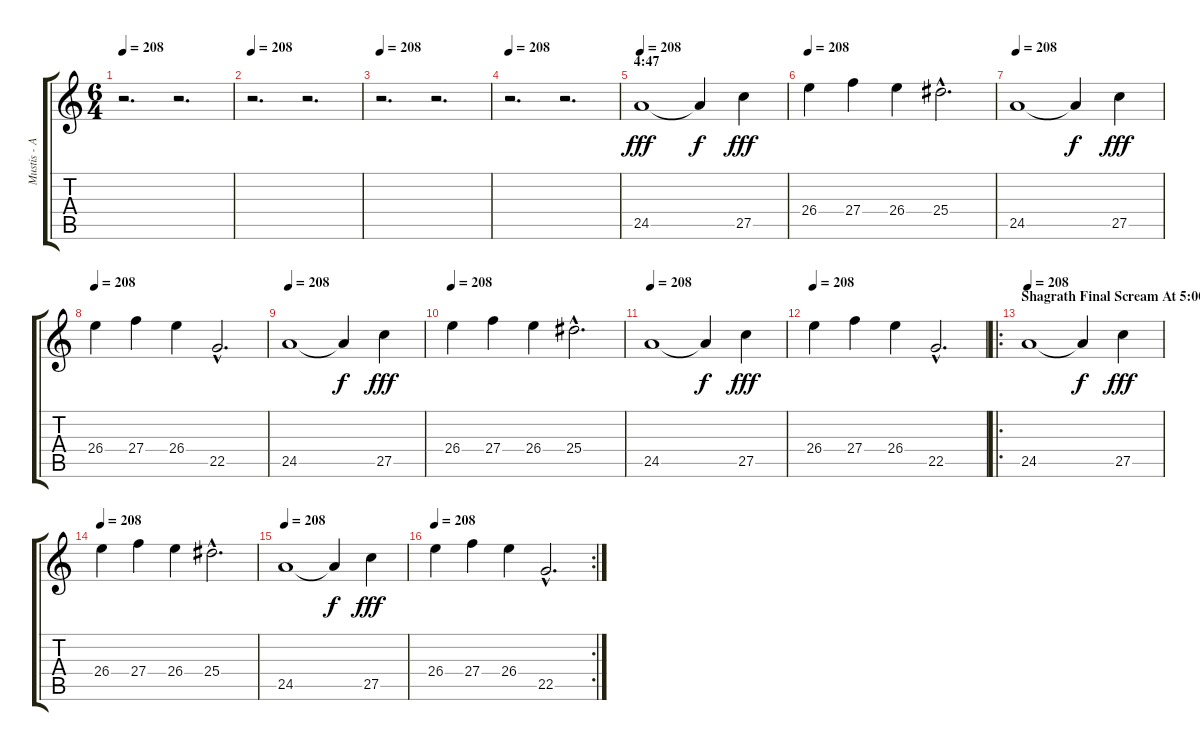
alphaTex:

\track ("Mustis - Ambience" "Mustis - A") {instrument fx4atmosphere}
\staff {score tabs}
\tuning (E4 B3 G3 D3 A2 E2) {hide}
\ts (6 4)
\tempo 208
\clef g2
\ks c
r.2{d dy fff} r.2{d} |
\tempo 208
r.2{d} r.2{d} |
\tempo 208
r.2{d} r.2{d} |
\tempo 208
r.2{d} r.2{d} |
\section ("" "4:47")
\tempo 208
24.5.1 24.5{t}.4{dy f} 27.5.4{dy fff} |
\tempo 208
26.4.4 27.4.4 26.4.4 25.4{hac}.2{d} |
\tempo 208
24.5.1 24.5{t}.4{dy f} 27.5.4{dy fff} |
\tempo 208
26.4.4 27.4.4 26.4.4 22.5{hac}.2{d} |
\tempo 208
24.5.1 24.5{t}.4{dy f} 27.5.4{dy fff} |
\tempo 208
26.4.4 27.4.4 26.4.4 25.4{hac}.2{d} |
\tempo 208
24.5.1 24.5{t}.4{dy f} 27.5.4{dy fff} |
\tempo 208
26.4.4 27.4.4 26.4.4 22.5{hac}.2{d} |
\ro
\section ("" "Shagrath Final Scream At 5:00")
\tempo 208
24.5.1 24.5{t}.4{dy f} 27.5.4{dy fff} |
\tempo 208
26.4.4 27.4.4 26.4.4 25.4{hac}.2{d} |
\tempo 208
24.5.1 24.5{t}.4{dy f} 27.5.4{dy fff} |
\rc 2
\tempo 208
26.4.4 27.4.4 26.4.4 22.5{hac}.2{d}
